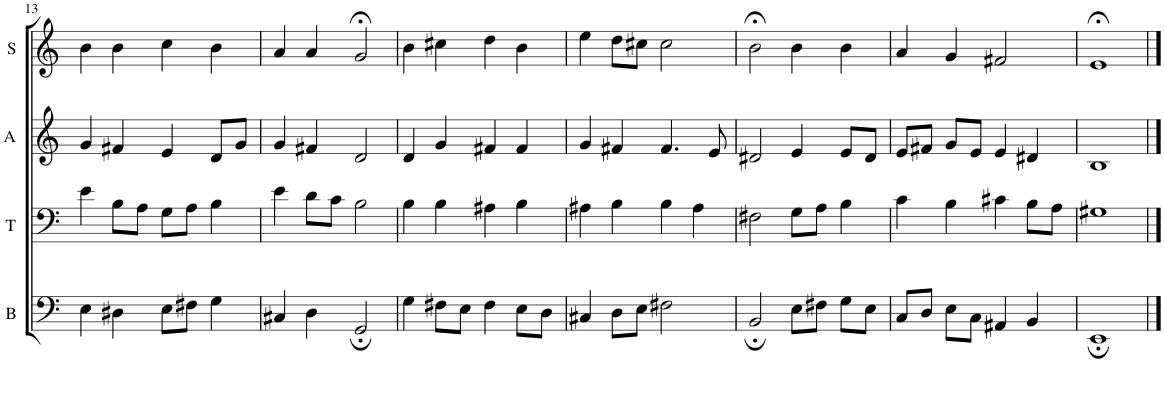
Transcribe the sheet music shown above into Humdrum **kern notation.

**kern	**kern	**kern	**kern
*part4	*part3	*part2	*part1
*staff4	*staff3	*staff2	*staff1
*I"B	*I"T	*I"A	*I"S
*I'B	*I'T	*I'A	*I'S
!!LO:PB:g=z
*clefF4	*clefF4	*clefG2	*clefG2
*k[]	*k[]	*k[]	*k[]
*M4/4	*M4/4	*M4/4	*M4/4
=13	=13	=13	=13
4E\	4e\	4g/	4b\
4D#X\	8B\L	4f#X/	4b\
.	8A\J	.	.
8E\L	8G\L	4e/	4cc\
8F#X\J	8A\J	.	.
4G\	4B\	8d/L	4b\
.	.	8g/J	.
=14	=14	=14	=14
4C#X/	4e\	4g/	4a/
4D\	8d\L	4f#X/	4a/
.	8c\J	.	.
2GG;/	2B\	2d/	2g;</
=15	=15	=15	=15
4G\	4B\	4d/	4b\
8F#X\L	4B\	4g/	4cc#X\
8E\J	.	.	.
4F#\	4A#X\	4f#X/	4dd\
8E\L	4B\	4f#/	4b\
8D\J	.	.	.
=16	=16	=16	=16
4C#X/	4A#X\	4g/	4ee\
8D\L	4B\	4f#X/	8dd\L
8E\J	.	.	8cc#X\J
2F#X\	4B\	4.f#/	2cc#\
.	4A#\	.	.
.	.	8e/	.
=17	=17	=17	=17
2BB;/	2F#X\	2d#X/	2b;<\
8E\L	8G\L	4e/	4b\
8F#X\J	8A\J	.	.
8G\L	4B\	8e/L	4b\
8E\J	.	8d#/J	.
=18	=18	=18	=18
8C/L	4c\	8e/L	4a/
8D/J	.	8f#X/J	.
8E\L	4B\	8g/L	4g/
8C\J	.	8e/J	.
4AA#X/	4c#X\	4e/	2f#X/
4BB/	8B\L	4d#X/	.
.	8A\J	.	.
=19	=19	=19	=19
1EE;	1G#X	1B	1e;<
==	==	==	==
*-	*-	*-	*-
